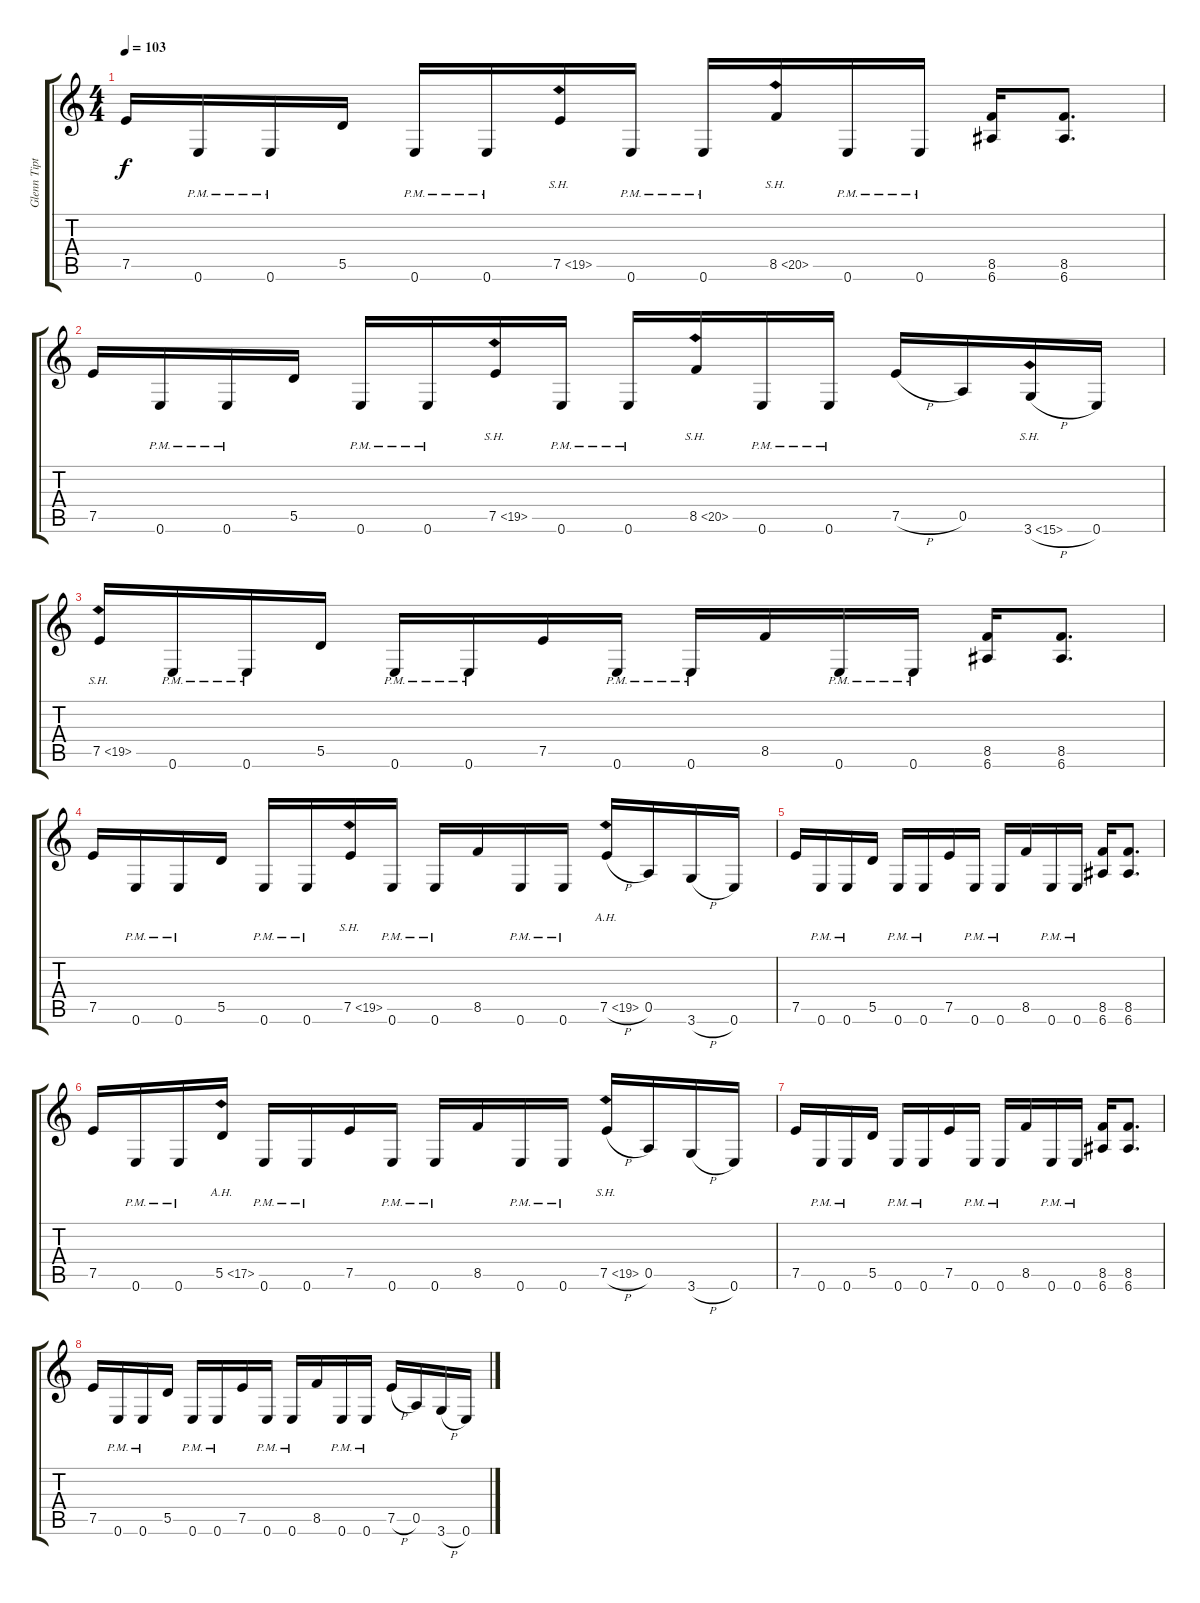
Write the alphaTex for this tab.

\track ("Glenn Tipton" "Glenn Tipt") {instrument distortionguitar}
\staff {score tabs}
\tuning (E4 B3 G3 D3 A2 E2) {hide}
\ts (4 4)
\tempo 103
\clef g2
\ks c
7.5.16{dy f} 0.6{pm}.16 0.6{pm}.16 5.5.16 0.6{pm}.16 0.6{pm}.16 7.5{sh 12}.16 0.6{pm}.16 0.6{pm}.16 8.5{sh 12}.16 0.6{pm}.16 0.6{pm}.16 (8.5 6.6).16 (8.5 6.6).8{d} |
7.5.16 0.6{pm}.16 0.6{pm}.16 5.5.16 0.6{pm}.16 0.6{pm}.16 7.5{sh 12}.16 0.6{pm}.16 0.6{pm}.16 8.5{sh 12}.16 0.6{pm}.16 0.6{pm}.16 7.5{h}.16 0.5.16 3.6{sh 12 h}.16 0.6.16 |
7.5{sh 12}.16 0.6{pm}.16 0.6{pm}.16 5.5.16 0.6{pm}.16 0.6{pm}.16 7.5.16 0.6{pm}.16 0.6{pm}.16 8.5.16 0.6{pm}.16 0.6{pm}.16 (8.5 6.6).16 (8.5 6.6).8{d} |
7.5.16 0.6{pm}.16 0.6{pm}.16 5.5.16 0.6{pm}.16 0.6{pm}.16 7.5{sh 12}.16 0.6{pm}.16 0.6{pm}.16 8.5.16 0.6{pm}.16 0.6{pm}.16 7.5{ah 12 h}.16 0.5.16 3.6{h}.16 0.6.16 |
7.5.16 0.6{pm}.16 0.6{pm}.16 5.5.16 0.6{pm}.16 0.6{pm}.16 7.5.16 0.6{pm}.16 0.6{pm}.16 8.5.16 0.6{pm}.16 0.6{pm}.16 (8.5 6.6).16 (8.5 6.6).8{d} |
7.5.16 0.6{pm}.16 0.6{pm}.16 5.5{ah 12}.16 0.6{pm}.16 0.6{pm}.16 7.5.16 0.6{pm}.16 0.6{pm}.16 8.5.16 0.6{pm}.16 0.6{pm}.16 7.5{sh 12 h}.16 0.5.16 3.6{h}.16 0.6.16 |
7.5.16 0.6{pm}.16 0.6{pm}.16 5.5.16 0.6{pm}.16 0.6{pm}.16 7.5.16 0.6{pm}.16 0.6{pm}.16 8.5.16 0.6{pm}.16 0.6{pm}.16 (8.5 6.6).16 (8.5 6.6).8{d} |
7.5.16 0.6{pm}.16 0.6{pm}.16 5.5.16 0.6{pm}.16 0.6{pm}.16 7.5.16 0.6{pm}.16 0.6{pm}.16 8.5.16 0.6{pm}.16 0.6{pm}.16 7.5{h}.16 0.5.16 3.6{h}.16 0.6.16
